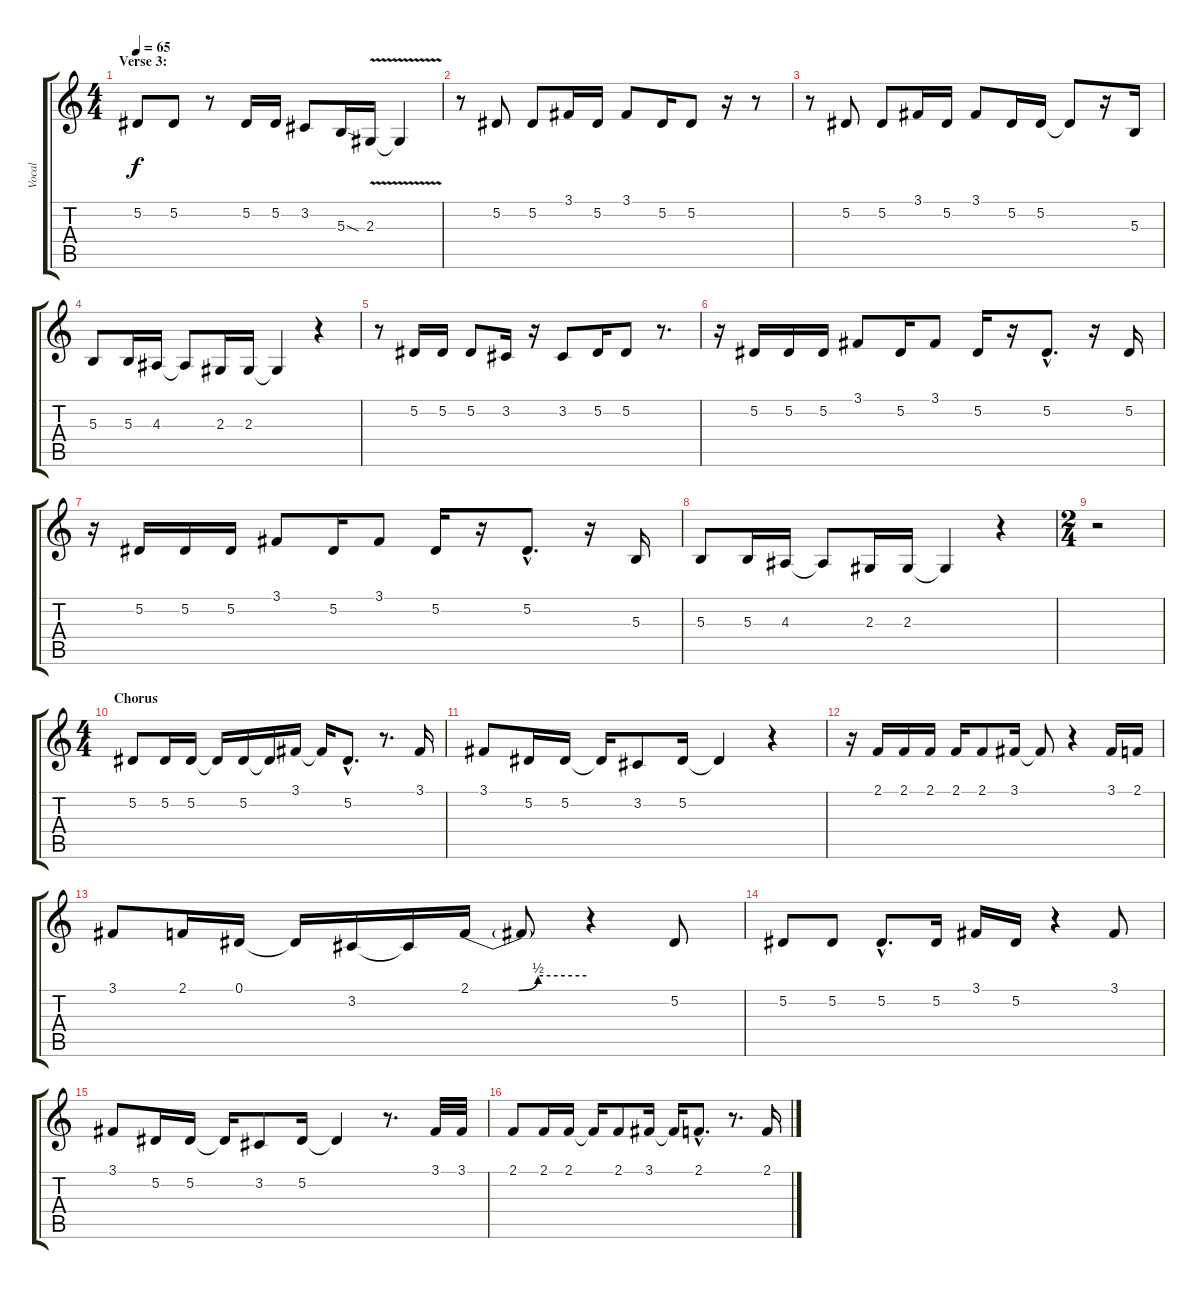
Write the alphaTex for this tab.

\track ("Vocal" "Vocal") {instrument oboe}
\staff {score tabs}
\tuning (Eb4 Bb3 Gb3 Db3 Ab2 Eb2) {hide}
\ts (4 4)
\section ("" "Verse 3:")
\tempo 65
\clef g2
\ks c
5.2.8{dy f} 5.2.8 r.8 5.2.16 5.2.16 3.2.8 5.3{sod}.16 2.3{v}.16 2.3{t}.4 |
r.8 5.2.8 5.2.8 3.1.16 5.2.16 3.1.8 5.2.16 5.2.8 r.16 r.8 |
r.8 5.2.8 5.2.8 3.1.16 5.2.16 3.1.8 5.2.16 5.2.16 5.2{t}.8 r.16 5.3.16 |
5.3.8 5.3.16 4.3.16 4.3{t}.8 2.3.16 2.3.16 2.3{t}.4 r.4 |
r.8 5.2.16 5.2.16 5.2.8 3.2.16 r.16 3.2.8 5.2.16 5.2.8 r.8{d} |
r.16 5.2.16 5.2.16 5.2.16 3.1.8 5.2.16 3.1.8 5.2.16 r.16 5.2{hac}.8{d} r.16 5.2.16 |
r.16 5.2.16 5.2.16 5.2.16 3.1.8 5.2.16 3.1.8 5.2.16 r.16 5.2{hac}.8{d} r.16 5.3.16 |
5.3.8 5.3.16 4.3.16 4.3{t}.8 2.3.16 2.3.16 2.3{t}.4 r.4 |
\ts (2 4)
r.2 |
\ts (4 4)
\section ("" "Chorus")
5.2.8 5.2.16 5.2.16 5.2{t}.16 5.2.16 5.2{t}.16 3.1.16 3.1{t}.16 5.2{hac}.8{d} r.8{d} 3.1.16 |
3.1.8 5.2.16 5.2.16 5.2{t}.16 3.2.8 5.2.16 5.2{t}.4 r.4 |
r.16 2.1.16 2.1.16 2.1.16 2.1.16 2.1.8 3.1.16 3.1{t}.8 r.4 3.1.16 2.1.16 |
3.1.8 2.1.16 0.1.16 0.1{t}.16 3.2.16 3.2{t}.16 2.1{be (custom 0 0 25 0 35 2 60 2)}.16 2.1{t}.8 r.4 5.2.8 |
5.2.8 5.2.8 5.2{hac}.8{d} 5.2.16 3.1.16 5.2.16 r.4 3.1.8 |
3.1.8 5.2.16 5.2.16 5.2{t}.16 3.2.8 5.2.16 5.2{t}.4 r.8{d} 3.1.32 3.1.32 |
2.1.8 2.1.16 2.1.16 2.1{t}.16 2.1.8 3.1.16 3.1{t}.16 2.1{hac}.8{d} r.8{d} 2.1.16
